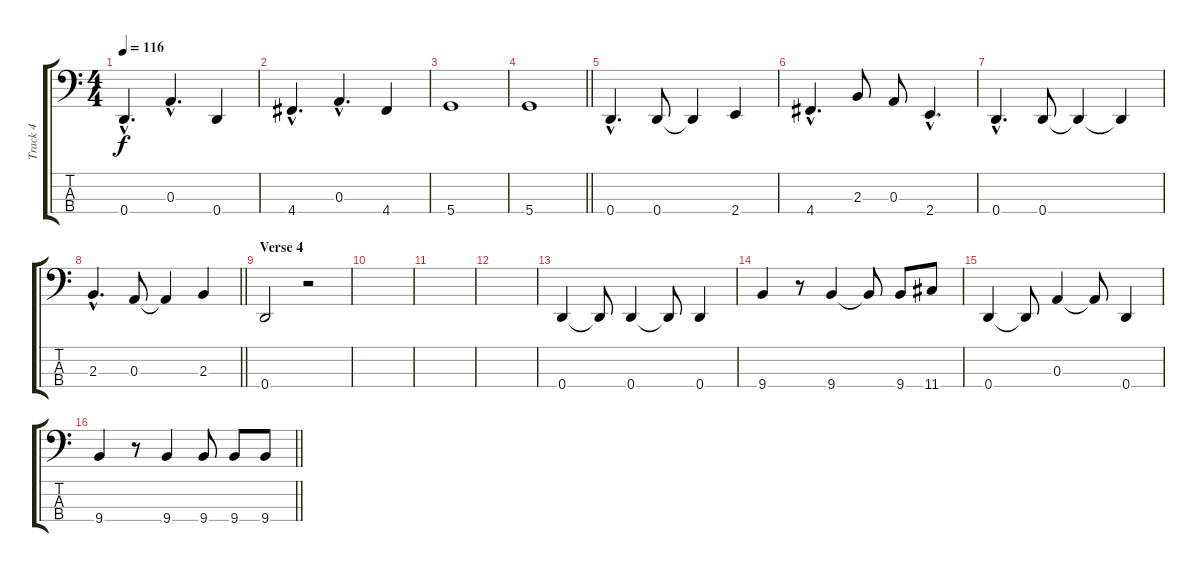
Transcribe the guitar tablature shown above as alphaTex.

\track ("Track 4" "Track 4") {instrument electricbassfinger}
\staff {score tabs}
\tuning (G2 D2 A1 D1) {hide}
\ts (4 4)
\tempo 116
\clef f4
\ks c
0.4{hac}.4{d dy f} 0.3{hac}.4{d} 0.4.4 |
4.4{hac}.4{d} 0.3{hac}.4{d} 4.4.4 |
5.4.1 |
\barLineRight lightlight
5.4.1 |
0.4{hac}.4{d} 0.4.8 0.4{t}.4 2.4.4 |
4.4{hac}.4{d} 2.3.8 0.3.8 2.4{hac}.4{d} |
0.4{hac}.4{d} 0.4.8 0.4{t}.4 0.4{t}.4 |
\barLineRight lightlight
2.3{hac}.4{d} 0.3.8 0.3{t}.4 2.3.4 |
\section ("" "Verse 4")
0.4.2 r.2 |
|
|
|
0.4.4 0.4{t}.8 0.4.4 0.4{t}.8 0.4.4 |
9.4.4 r.8 9.4.4 9.4{t}.8 9.4.8 11.4.8 |
0.4.4 0.4{t}.8 0.3.4 0.3{t}.8 0.4.4 |
\barLineRight lightlight
9.4.4 r.8 9.4.4 9.4.8 9.4.8 9.4.8
